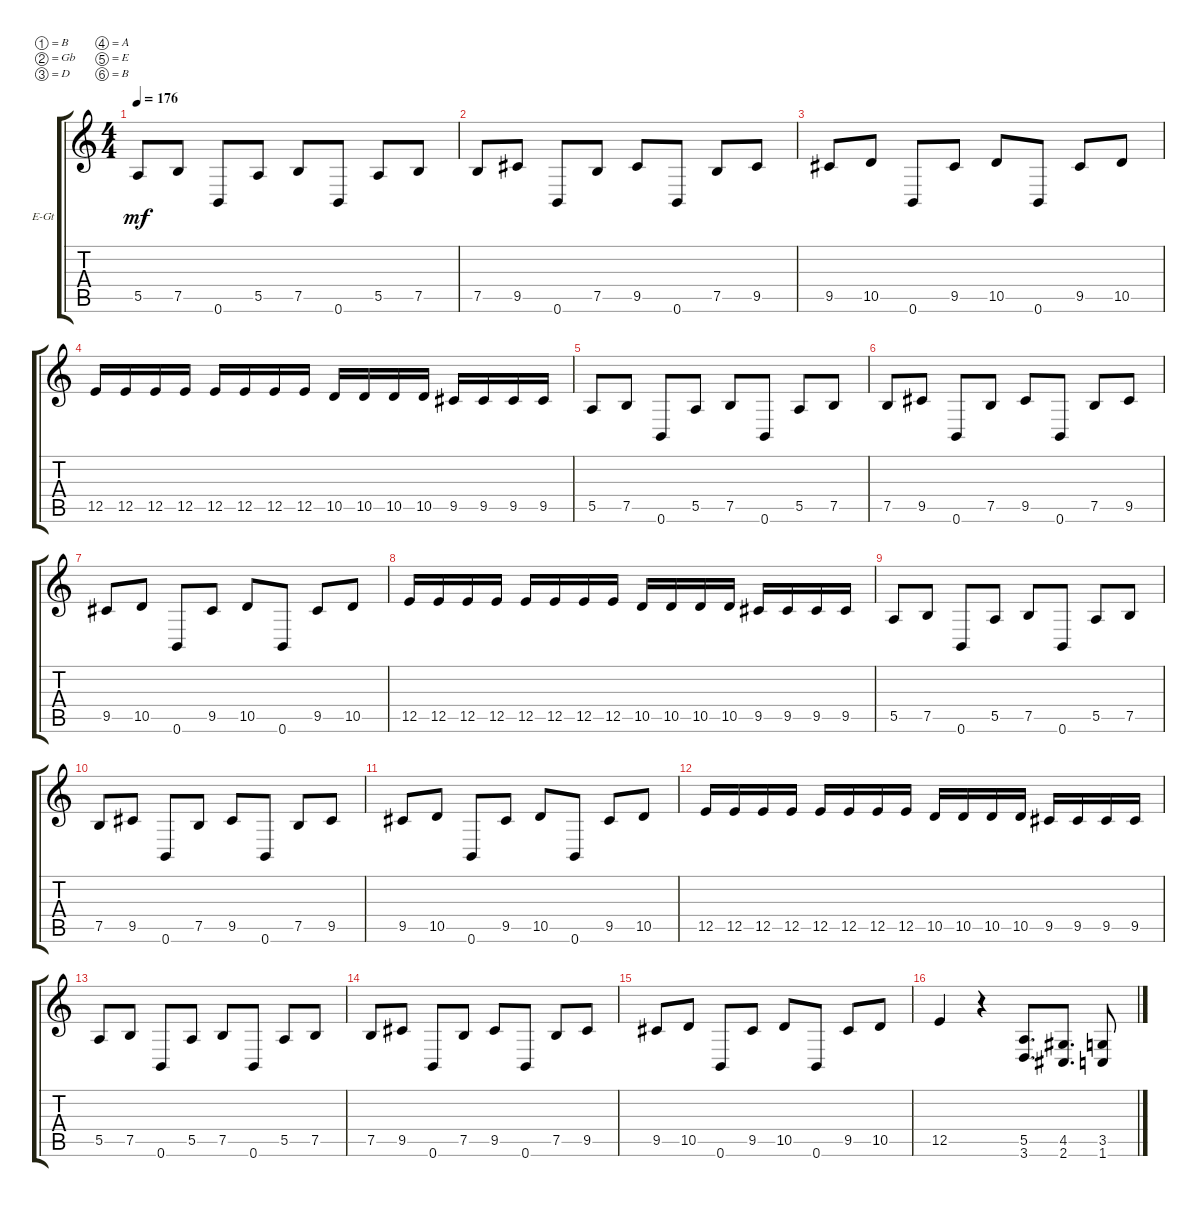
\bracketExtendMode groupsimilarinstruments
\firstSystemTrackNameOrientation horizontal
\otherSystemsTrackNameOrientation horizontal
\track ("Jean-François Dagenais 1" "E-Gt") {instrument distortionguitar}
\staff {score tabs}
\tuning (B3 Gb3 D3 A2 E2 B1)
\ts (4 4)
\tempo 176
\clef g2
\ks c
5.5.8{dy mf} 7.5.8 0.6.8 5.5.8 7.5.8 0.6.8 5.5.8 7.5.8 |
7.5.8 9.5.8 0.6.8 7.5.8 9.5.8 0.6.8 7.5.8 9.5.8 |
9.5.8 10.5.8 0.6.8 9.5.8 10.5.8 0.6.8 9.5.8 10.5.8 |
12.5.16 12.5.16 12.5.16 12.5.16 12.5.16 12.5.16 12.5.16 12.5.16 10.5.16 10.5.16 10.5.16 10.5.16 9.5.16 9.5.16 9.5.16 9.5.16 |
5.5.8 7.5.8 0.6.8 5.5.8 7.5.8 0.6.8 5.5.8 7.5.8 |
7.5.8 9.5.8 0.6.8 7.5.8 9.5.8 0.6.8 7.5.8 9.5.8 |
9.5.8 10.5.8 0.6.8 9.5.8 10.5.8 0.6.8 9.5.8 10.5.8 |
12.5.16 12.5.16 12.5.16 12.5.16 12.5.16 12.5.16 12.5.16 12.5.16 10.5.16 10.5.16 10.5.16 10.5.16 9.5.16 9.5.16 9.5.16 9.5.16 |
5.5.8 7.5.8 0.6.8 5.5.8 7.5.8 0.6.8 5.5.8 7.5.8 |
7.5.8 9.5.8 0.6.8 7.5.8 9.5.8 0.6.8 7.5.8 9.5.8 |
9.5.8 10.5.8 0.6.8 9.5.8 10.5.8 0.6.8 9.5.8 10.5.8 |
12.5.16 12.5.16 12.5.16 12.5.16 12.5.16 12.5.16 12.5.16 12.5.16 10.5.16 10.5.16 10.5.16 10.5.16 9.5.16 9.5.16 9.5.16 9.5.16 |
5.5.8 7.5.8 0.6.8 5.5.8 7.5.8 0.6.8 5.5.8 7.5.8 |
7.5.8 9.5.8 0.6.8 7.5.8 9.5.8 0.6.8 7.5.8 9.5.8 |
9.5.8 10.5.8 0.6.8 9.5.8 10.5.8 0.6.8 9.5.8 10.5.8 |
12.5.4 r.4 (3.6 5.5).8{d} (2.6 4.5).8{d} (1.6 3.5).8
